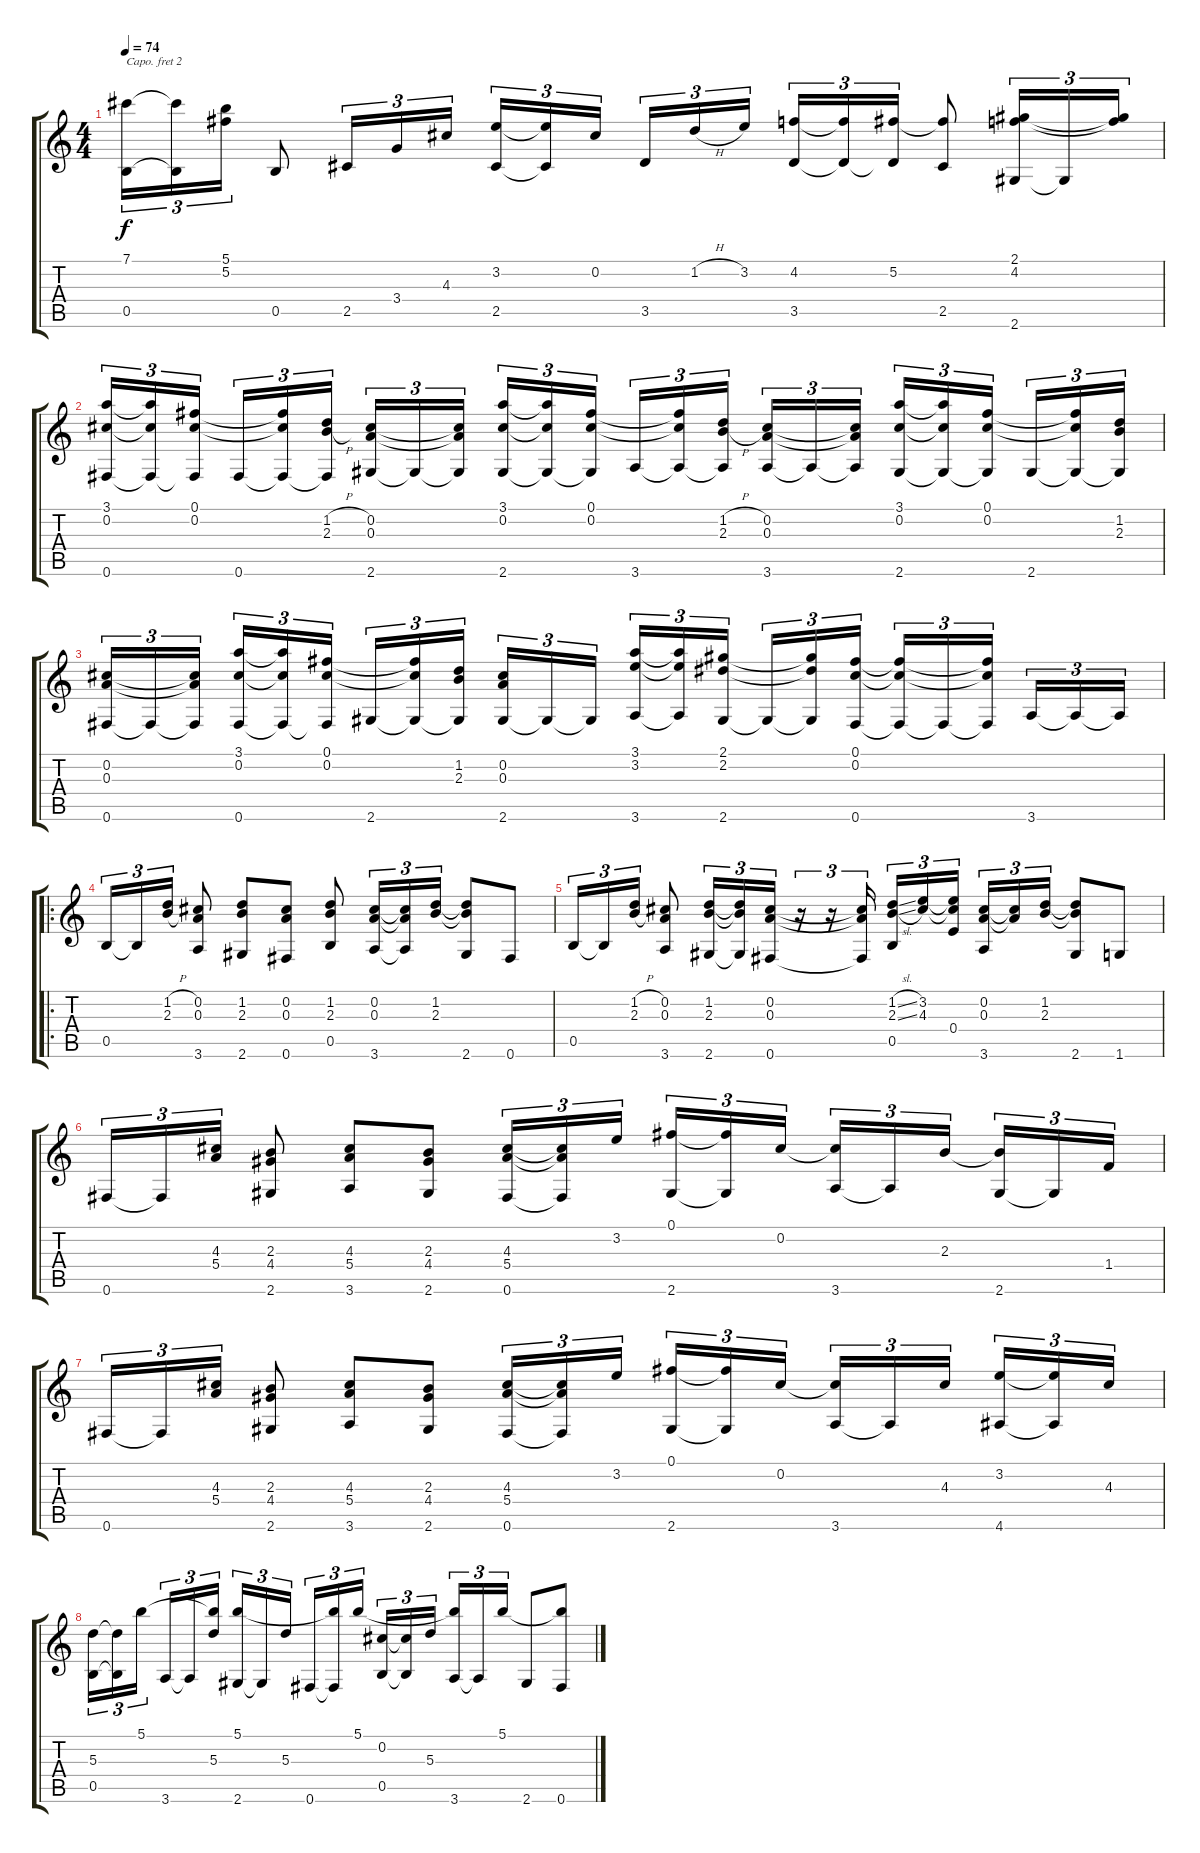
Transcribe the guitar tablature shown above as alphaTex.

\track "" {instrument acousticguitarsteel}
\staff {score tabs}
\capo 2
\tuning (E4 B3 G3 D3 A2 E2) {hide}
\ts (4 4)
\tempo 74
\clef g2
\ks c
(7.1 0.5).16{tu (3 2) dy f} (7.1{t} 0.5{t}).16{tu (3 2)} (5.1 5.2).16{tu (3 2)} 0.5.8 2.5.16{tu (3 2)} 3.4.16{tu (3 2)} 4.3.16{tu (3 2) beam splitsecondary} (3.2 2.5).16{tu (3 2)} (3.2{t} 2.5{t}).16{tu (3 2)} 0.2.16{tu (3 2)} 3.5.16{tu (3 2)} 1.2{h}.16{tu (3 2)} 3.2.16{tu (3 2) beam splitsecondary} (4.2 3.5).16{tu (3 2)} (4.2{t} 3.5{t}).16{tu (3 2)} (5.2 3.5{t}).16{tu (3 2)} (5.2{t} 2.5).8 (2.1 4.2 2.6).16{tu (3 2)} 2.6{t}.16{tu (3 2)} (2.1{t} 4.2{t}).16{tu (3 2)} |
(3.1 0.2 0.6).16{tu (3 2)} (3.1{t} 0.2{t} 0.6{t}).16{tu (3 2)} (0.1 0.2 0.6{t}).16{tu (3 2) beam splitsecondary} 0.6.16{tu (3 2)} (0.1{t} 0.2{t} 0.6{t}).16{tu (3 2)} (1.2{h} 2.3{h} 0.6{t}).16{tu (3 2)} (0.2 0.3 2.6).16{tu (3 2)} 2.6{t}.16{tu (3 2)} (0.2{t} 0.3{t} 2.6{t}).16{tu (3 2) beam splitsecondary} (3.1 0.2 2.6).16{tu (3 2)} (3.1{t} 0.2{t} 2.6{t}).16{tu (3 2)} (0.1 0.2 2.6{t}).16{tu (3 2)} 3.6.16{tu (3 2)} (0.1{t} 0.2{t} 3.6{t}).16{tu (3 2)} (1.2{h} 2.3{h} 3.6{t}).16{tu (3 2) beam splitsecondary} (0.2 0.3 3.6).16{tu (3 2)} 3.6{t}.16{tu (3 2)} (0.2{t} 0.3{t} 3.6{t}).16{tu (3 2)} (3.1 0.2 2.6).16{tu (3 2)} (3.1{t} 0.2{t} 2.6{t}).16{tu (3 2)} (0.1 0.2 2.6{t}).16{tu (3 2) beam splitsecondary} 2.6.16{tu (3 2)} (0.1{t} 0.2{t} 2.6{t}).16{tu (3 2)} (1.2 2.3 2.6{t}).16{tu (3 2)} |
(0.2 0.3 0.6).16{tu (3 2)} 0.6{t}.16{tu (3 2)} (0.2{t} 0.3{t} 0.6{t}).16{tu (3 2) beam splitsecondary} (3.1 0.2 0.6).16{tu (3 2)} (3.1{t} 0.2{t} 0.6{t}).16{tu (3 2)} (0.1 0.2 0.6{t}).16{tu (3 2)} 2.6.16{tu (3 2)} (0.1{t} 0.2{t} 2.6{t}).16{tu (3 2)} (1.2 2.3 2.6{t}).16{tu (3 2) beam splitsecondary} (0.2 0.3 2.6).16{tu (3 2)} 2.6{t}.16{tu (3 2)} 2.6{t}.16{tu (3 2)} (3.1 3.2 3.6).16{tu (3 2)} (3.1{t} 3.2{t} 3.6{t}).16{tu (3 2)} (2.1 2.2 2.6).16{tu (3 2) beam splitsecondary} 2.6{t}.16{tu (3 2)} (2.1{t} 2.2{t} 2.6{t}).16{tu (3 2)} (0.1 0.2 0.6).16{tu (3 2)} (0.1{t} 0.2{t} 0.6{t}).16{tu (3 2)} 0.6{t}.16{tu (3 2)} (0.1{t} 0.2{t} 0.6{t}).16{tu (3 2) beam splitsecondary} 3.6.16{tu (3 2)} 3.6{t}.16{tu (3 2)} 3.6{t}.16{tu (3 2)} |
\ro
0.5.16{tu (3 2)} 0.5{t}.16{tu (3 2)} (1.2{h} 2.3{h}).16{tu (3 2)} (0.2 0.3 3.6).8 (1.2 2.3 2.6).8 (0.2 0.3 0.6).8 (1.2 2.3 0.5).8 (0.2 0.3 3.6).16{tu (3 2)} (0.2{t} 0.3{t} 3.6{t}).16{tu (3 2)} (1.2 2.3).16{tu (3 2)} (1.2{t} 2.3{t} 2.6).8 0.6.8 |
0.5.16{tu (3 2)} 0.5{t}.16{tu (3 2)} (1.2{h} 2.3{h}).16{tu (3 2)} (0.2 0.3 3.6).8 (1.2 2.3 2.6).16{tu (3 2)} (1.2{t} 2.3{t} 2.6{t}).16{tu (3 2)} (0.2 0.3 0.6).16{tu (3 2)} r.16{tu (3 2)} r.16{tu (3 2)} (0.2{t} 0.3{t} 0.6{t}).16{tu (3 2)} (1.2{sl} 2.3{sl} 0.5).16{tu (3 2)} (3.2 4.3).16{tu (3 2)} (3.2{t} 4.3{t} 0.4).16{tu (3 2) beam splitsecondary} (0.2 0.3 3.6).16{tu (3 2)} (0.2{t} 0.3{t}).16{tu (3 2)} (1.2 2.3).16{tu (3 2)} (1.2{t} 2.3{t} 2.6).8 1.6.8 |
0.6.16{tu (3 2)} 0.6{t}.16{tu (3 2)} (4.3 5.4).16{tu (3 2)} (2.3 4.4 2.6).8 (4.3 5.4 3.6).8 (2.3 4.4 2.6).8 (4.3 5.4 0.6).16{tu (3 2)} (4.3{t} 5.4{t} 0.6{t}).16{tu (3 2)} 3.2.16{tu (3 2) beam splitsecondary} (0.1 2.6).16{tu (3 2)} (0.1{t} 2.6{t}).16{tu (3 2)} 0.2.16{tu (3 2)} (0.2{t} 3.6).16{tu (3 2)} 3.6{t}.16{tu (3 2)} 2.3.16{tu (3 2) beam splitsecondary} (2.3{t} 2.6).16{tu (3 2)} 2.6{t}.16{tu (3 2)} 1.4.16{tu (3 2)} |
0.6.16{tu (3 2)} 0.6{t}.16{tu (3 2)} (4.3 5.4).16{tu (3 2)} (2.3 4.4 2.6).8 (4.3 5.4 3.6).8 (2.3 4.4 2.6).8 (4.3 5.4 0.6).16{tu (3 2)} (4.3{t} 5.4{t} 0.6{t}).16{tu (3 2)} 3.2.16{tu (3 2) beam splitsecondary} (0.1 2.6).16{tu (3 2)} (0.1{t} 2.6{t}).16{tu (3 2)} 0.2.16{tu (3 2)} (0.2{t} 3.6).16{tu (3 2)} 3.6{t}.16{tu (3 2)} 4.3.16{tu (3 2) beam splitsecondary} (3.2 4.6).16{tu (3 2)} (3.2{t} 4.6{t}).16{tu (3 2)} 4.3.16{tu (3 2)} |
(5.3 0.5).16{tu (3 2)} (5.3{t} 0.5{t}).16{tu (3 2)} 5.1.16{tu (3 2) beam splitsecondary} 3.6.16{tu (3 2)} 3.6{t}.16{tu (3 2)} (5.1{t} 5.3).16{tu (3 2)} (5.1 2.6).16{tu (3 2)} 2.6{t}.16{tu (3 2)} 5.3.16{tu (3 2) beam splitsecondary} 0.6.16{tu (3 2)} (5.1{t} 0.6{t}).16{tu (3 2)} 5.1.16{tu (3 2)} (0.2 0.5).16{tu (3 2)} (0.2{t} 0.5{t}).16{tu (3 2)} 5.3.16{tu (3 2) beam splitsecondary} (5.1{t} 3.6).16{tu (3 2)} 3.6{t}.16{tu (3 2)} 5.1.16{tu (3 2)} 2.6.8 (5.1{t} 0.6).8
